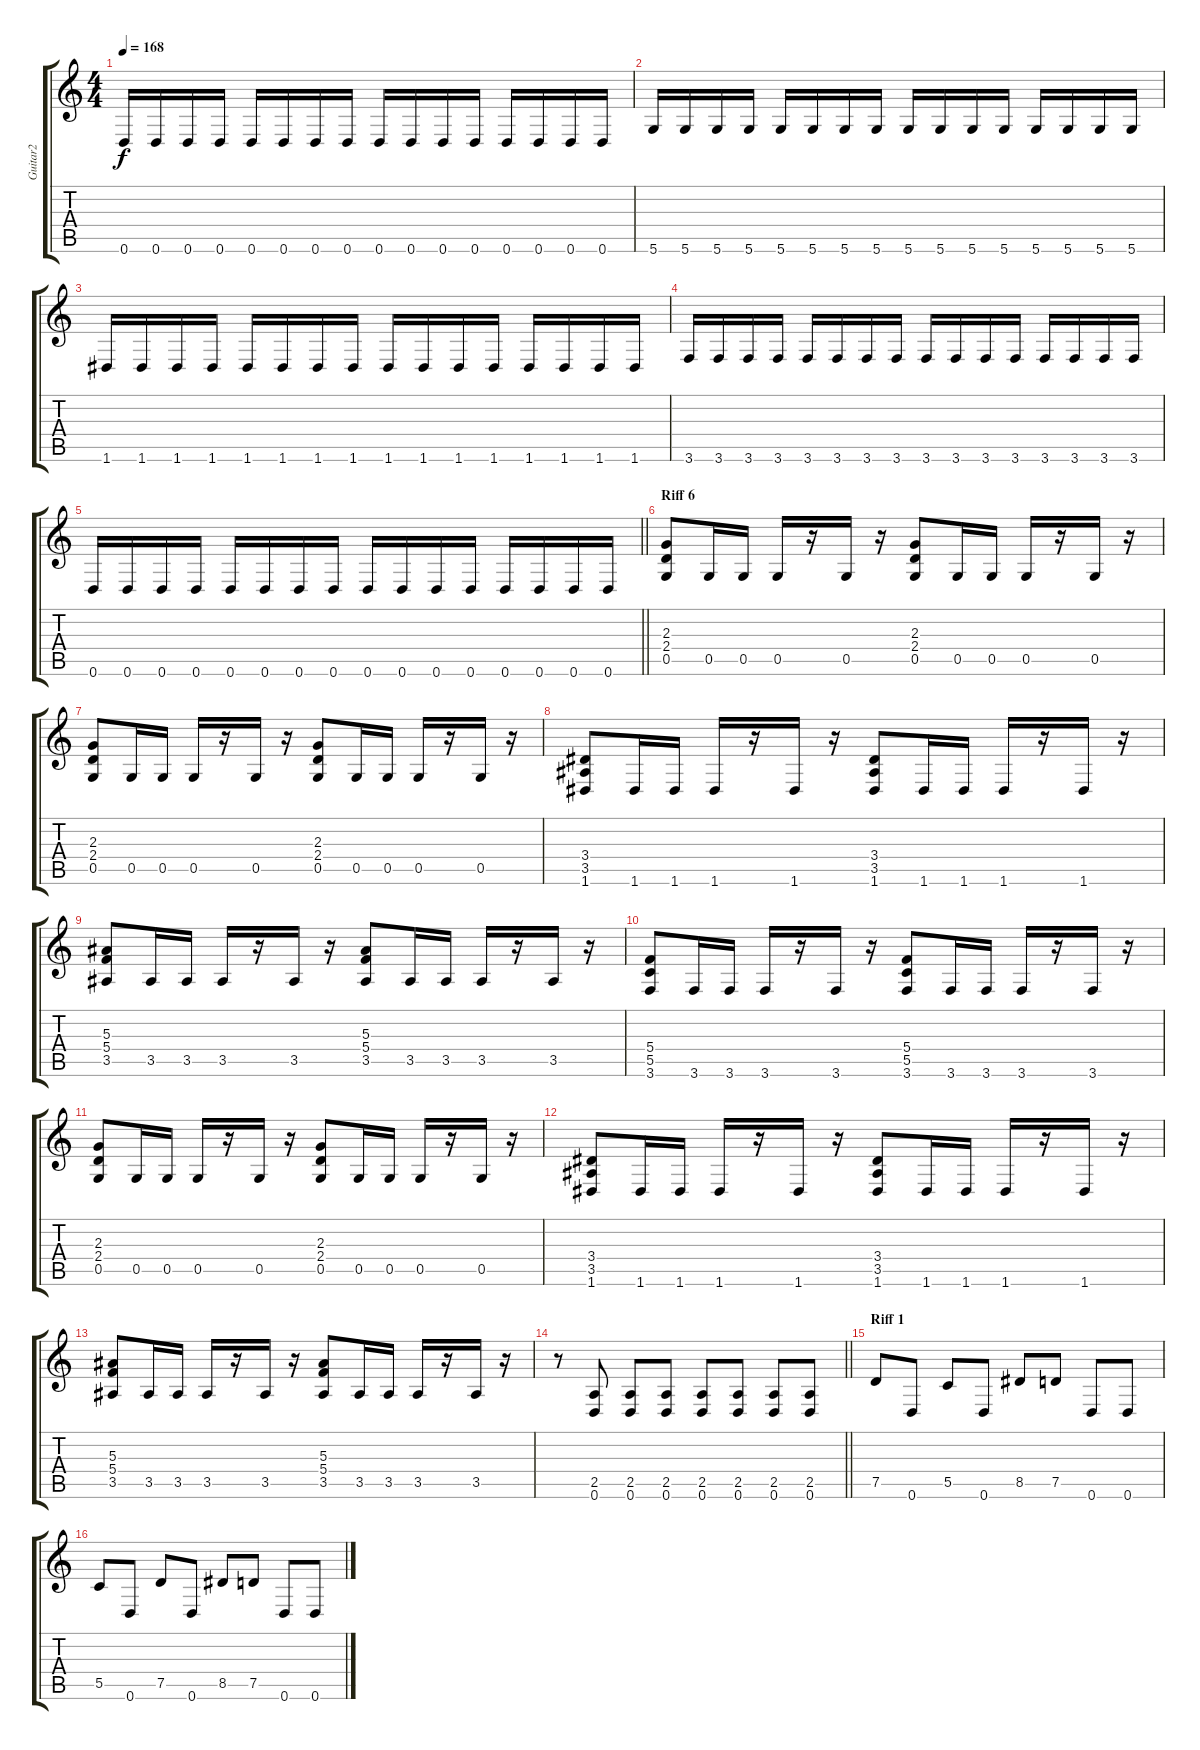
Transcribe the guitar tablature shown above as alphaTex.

\track ("Guitar2" "Guitar2") {instrument distortionguitar}
\staff {score tabs}
\tuning (D4 A3 F3 C3 G2 D2) {hide}
\ts (4 4)
\tempo 168
\clef g2
\ks c
0.6.16{dy f} 0.6.16 0.6.16 0.6.16 0.6.16 0.6.16 0.6.16 0.6.16 0.6.16 0.6.16 0.6.16 0.6.16 0.6.16 0.6.16 0.6.16 0.6.16 |
5.6.16 5.6.16 5.6.16 5.6.16 5.6.16 5.6.16 5.6.16 5.6.16 5.6.16 5.6.16 5.6.16 5.6.16 5.6.16 5.6.16 5.6.16 5.6.16 |
1.6.16 1.6.16 1.6.16 1.6.16 1.6.16 1.6.16 1.6.16 1.6.16 1.6.16 1.6.16 1.6.16 1.6.16 1.6.16 1.6.16 1.6.16 1.6.16 |
3.6.16 3.6.16 3.6.16 3.6.16 3.6.16 3.6.16 3.6.16 3.6.16 3.6.16 3.6.16 3.6.16 3.6.16 3.6.16 3.6.16 3.6.16 3.6.16 |
\barLineRight lightlight
0.6.16 0.6.16 0.6.16 0.6.16 0.6.16 0.6.16 0.6.16 0.6.16 0.6.16 0.6.16 0.6.16 0.6.16 0.6.16 0.6.16 0.6.16 0.6.16 |
\section ("" "Riff 6")
(2.3 2.4 0.5).8 0.5.16 0.5.16 0.5.16 r.16 0.5.16 r.16 (2.3 2.4 0.5).8 0.5.16 0.5.16 0.5.16 r.16 0.5.16 r.16 |
(2.3 2.4 0.5).8 0.5.16 0.5.16 0.5.16 r.16 0.5.16 r.16 (2.3 2.4 0.5).8 0.5.16 0.5.16 0.5.16 r.16 0.5.16 r.16 |
(3.4 3.5 1.6).8 1.6.16 1.6.16 1.6.16 r.16 1.6.16 r.16 (3.4 3.5 1.6).8 1.6.16 1.6.16 1.6.16 r.16 1.6.16 r.16 |
(5.3 5.4 3.5).8 3.5.16 3.5.16 3.5.16 r.16 3.5.16 r.16 (5.3 5.4 3.5).8 3.5.16 3.5.16 3.5.16 r.16 3.5.16 r.16 |
(5.4 5.5 3.6).8 3.6.16 3.6.16 3.6.16 r.16 3.6.16 r.16 (5.4 5.5 3.6).8 3.6.16 3.6.16 3.6.16 r.16 3.6.16 r.16 |
(2.3 2.4 0.5).8 0.5.16 0.5.16 0.5.16 r.16 0.5.16 r.16 (2.3 2.4 0.5).8 0.5.16 0.5.16 0.5.16 r.16 0.5.16 r.16 |
(3.4 3.5 1.6).8 1.6.16 1.6.16 1.6.16 r.16 1.6.16 r.16 (3.4 3.5 1.6).8 1.6.16 1.6.16 1.6.16 r.16 1.6.16 r.16 |
(5.3 5.4 3.5).8 3.5.16 3.5.16 3.5.16 r.16 3.5.16 r.16 (5.3 5.4 3.5).8 3.5.16 3.5.16 3.5.16 r.16 3.5.16 r.16 |
\barLineRight lightlight
r.8 (2.5 0.6).8 (2.5 0.6).8 (2.5 0.6).8 (2.5 0.6).8 (2.5 0.6).8 (2.5 0.6).8 (2.5 0.6).8 |
\section ("" "Riff 1")
7.5.8 0.6.8 5.5.8 0.6.8 8.5.8 7.5.8 0.6.8 0.6.8 |
5.5.8 0.6.8 7.5.8 0.6.8 8.5.8 7.5.8 0.6.8 0.6.8
